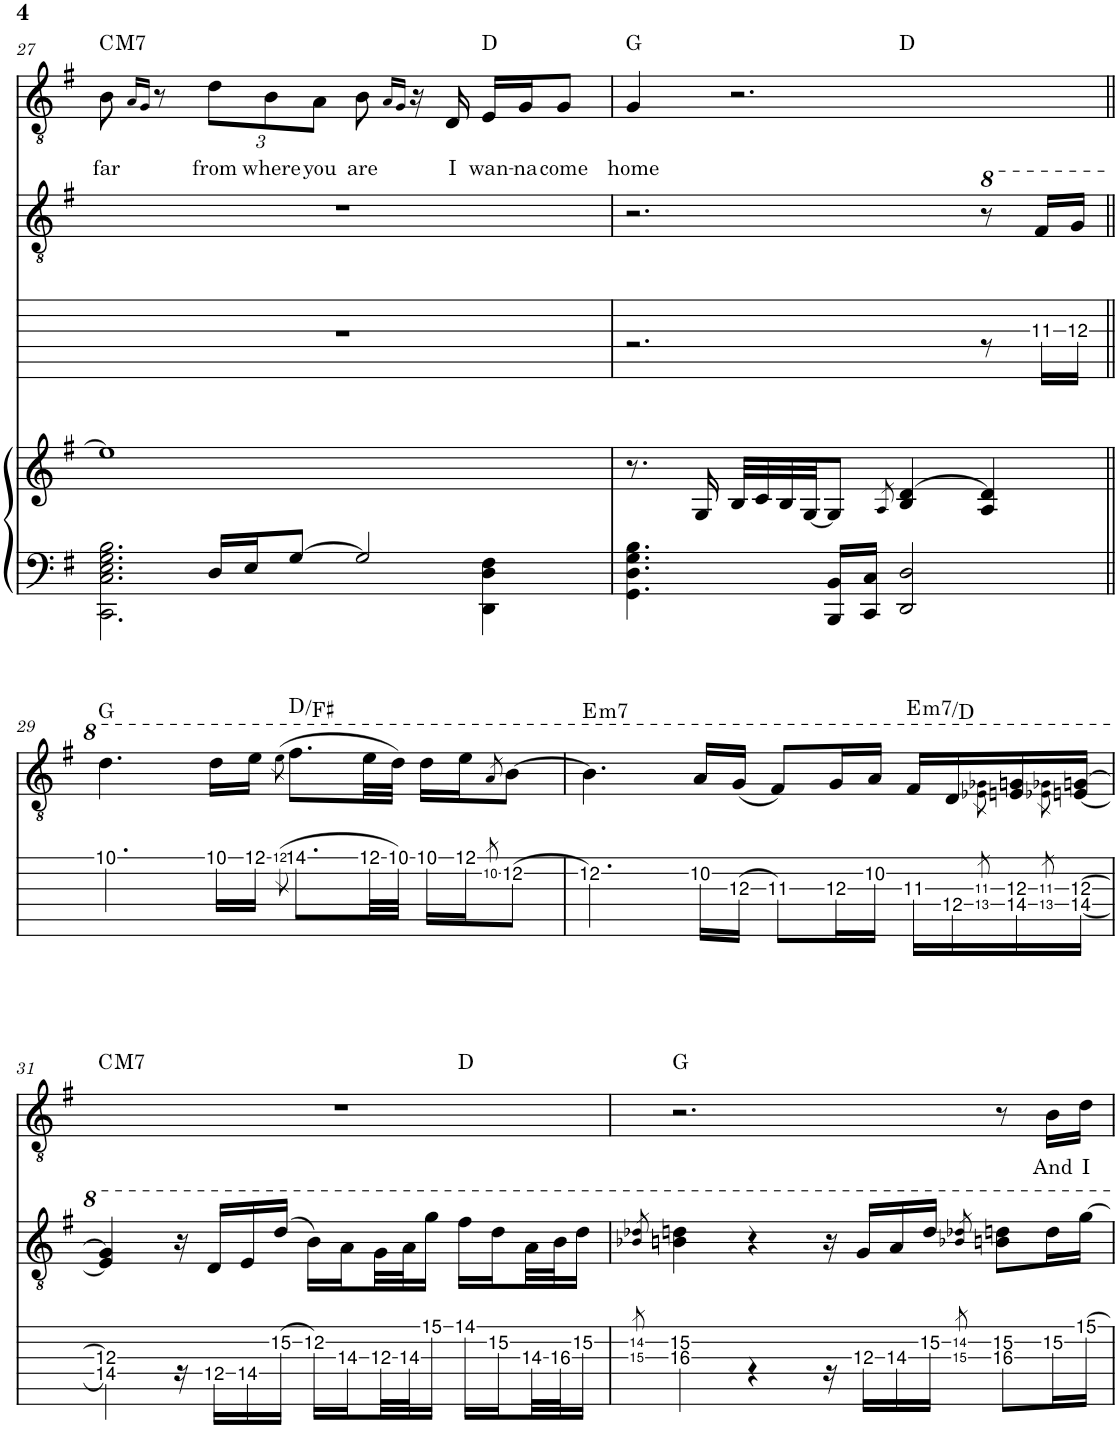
**kern	**kern	**kern	**kern	**harte	**kern	**text	**harte
*part3	*part3	*part2	*part2	*part2	*part1	*part1	*part1
*staff5	*staff4	*staff3	*staff2	*	*staff1	*staff1	*
*I"Piano	*	*I"Chitarra acustica	*	*	*I"Chitarra acustica 2	*	*
*I'Pno	*	*	*	*	*	*	*
!!LO:PB:g=z
*clefF4	*clefG2	*	*clefGv2	*	*clefGv2	*	*
*k[f#]	*k[f#]	*k[f#]	*k[f#]	*	*k[f#]	*	*
*M4/4	*M4/4	*M4/4	*M4/4	*	*M4/4	*	*
=27	=27	=27	=27	=27	=27	=27	=27
*^	*	*	*	*	*	*	*
!	!	!	!	!	!	!	!LO:LY:b	!LO:H:kt=M7
4ryy	2.CC\ 2.C\ 2.E\ 2.G\ 2.B\	1ee]	1r	1r	.	8B\	far	C:maj7
.	.	.	.	.	.	16qA/LL	.	.
.	.	.	.	.	.	16qG/JJ	.	.
.	.	.	.	.	.	8r	.	.
*	*	*	*	*	*	*Xbrackettup	*	*
!	!	!	!	!	!	!	!LO:LY:b	!
16D/LL	.	.	.	.	.	12d\L	from	.
16E/J	.	.	.	.	.	.	.	.
!	!	!	!	!	!	!	!LO:LY:b	!
.	.	.	.	.	.	12B\	where	.
[8G/J	.	.	.	.	.	.	.	.
!	!	!	!	!	!	!	!LO:LY:b	!
.	.	.	.	.	.	12A\J	you	.
!	!	!	!	!	!	!	!LO:LY:b	!
2G/]	.	.	.	.	.	8B\	are	.
.	.	.	.	.	.	16qA/LL	.	.
.	.	.	.	.	.	16qG/JJ	.	.
.	.	.	.	.	.	16r	.	.
!	!	!	!	!	!	!	!LO:LY:b	!
.	.	.	.	.	.	16D/	I	.
!	!	!	!	!	!	!	!LO:LY:b	!
.	4DD\ 4D\ 4F#\	.	.	.	.	16E/LL	wan-	D:maj
!	!	!	!	!	!	!	!LO:LY:b	!
.	.	.	.	.	.	16G/J	-na	.
!	!	!	!	!	!	!	!LO:LY:b	!
.	.	.	.	.	.	8G/J	come	.
*v	*v	*	*	*	*	*	*	*
=28	=28	=28	=28	=28	=28	=28	=28
!	!	!	!	!	!	!LO:LY:b	!
*	*	*	*	*	*^	*	*
4.GG\ 4.D\ 4.G\ 4.B\	8.r	2.r	2.r	.	4G/	2ryy	home	G:maj
.	16G/	.	.	.	.	.	.	.
.	32B/LLL	.	.	.	2.r	.	.	.
.	32c/	.	.	.	.	.	.	.
.	32B/	.	.	.	.	.	.	.
.	[32G/JJ	.	.	.	.	.	.	.
16BBB/ 16BB/LL	8G/J]	.	.	.	.	.	.	.
16CC/ 16C/JJ	.	.	.	.	.	.	.	.
.	8qA/	.	.	.	.	.	.	.
2DD/ 2D/	4B/ [4d/	.	.	.	.	2ryy	.	D:maj
.	4A/ 4d/]	8r	8r	.	.	.	.	.
.	.	16f#\LL	16f#/LL	.	.	.	.	.
.	.	16g\JJ	16g/JJ	.	.	.	.	.
*	*	*	*	*	*v	*v	*	*
!!LO:LB:g=z
=29||	=29||	=29||	=29||	=29||	=29||	=29||	=29||
1r	1r	4.dd\	4.dd\	G:maj	1r	.	.
.	.	16dd\LL	16dd\LL	.	.	.	.
.	.	16ee\JJ	16ee\JJ	.	.	.	.
.	.	8qee\	(8qee\	.	.	.	.
.	.	8.ff#\L	8.ff#\L	D:maj/3	.	.	.
.	.	32ee\LL	32ee\LL	.	.	.	.
.	.	32dd\JJJ	32dd\JJJ)	.	.	.	.
.	.	16dd\LL	16dd\LL	.	.	.	.
.	.	16ee\J	16ee\J	.	.	.	.
.	.	8qa/	8qa/	.	.	.	.
.	.	[8b\J	[8b\J	.	.	.	.
=30	=30	=30	=30	=30	=30	=30	=30
!	!	!	!	!LO:H:kt=m7	!	!	!
1r	1r	4.b\]	4.b\]	E:min7	1r	.	.
.	.	16a\LL	16a/LL	.	.	.	.
.	.	16g\JJ	(16g/JJ	.	.	.	.
.	.	8f#\L	8f#/L)	.	.	.	.
.	.	16g\L	16g/L	.	.	.	.
.	.	16a\JJ	16a/JJ	.	.	.	.
!	!	!	!	!LO:H:kt=m7	!	!	!
.	.	16f#\LL	16f#/LL	E:min7/b7	.	.	.
.	.	16d\	16d/	.	.	.	.
.	.	8qe-/ 8qg-/	8qe-X\ 8qg-X\	.	.	.	.
.	.	16e\ 16g\	16en/ 16gn/	.	.	.	.
.	.	8qe-X/ 8qg-X/	8qe-X\ 8qg-X\	.	.	.	.
.	.	[16en\ [16gn\JJ	[16en/ [16gn/JJ	.	.	.	.
!!LO:LB:g=z
=31	=31	=31	=31	=31	=31	=31	=31
!	!	!	!	!	!	!	!LO:H:kt=M7
*	*	*	*	*	*^	*	*
1r	1r	4e\] 4g\]	4e/] 4g/]	.	1r	2.ryy	.	C:maj7
.	.	16r	16r	.	.	.	.	.
.	.	16d\LL	16d/LL	.	.	.	.	.
.	.	16e\	16e/	.	.	.	.	.
.	.	16dd\JJ	(16dd/JJ	.	.	.	.	.
.	.	16b\LL	16b\LL)	.	.	.	.	.
.	.	16a\	16a\	.	.	.	.	.
.	.	32g\L	32g\L	.	.	.	.	.
.	.	32a\J	32a\J	.	.	.	.	.
.	.	16gg\JJ	16gg\JJ	.	.	.	.	.
.	.	16ff#\LL	16ff#\LL	.	.	4ryy	.	D:maj
.	.	16dd\	16dd\	.	.	.	.	.
.	.	32a\L	32a\L	.	.	.	.	.
.	.	32b\J	32b\J	.	.	.	.	.
.	.	16dd\JJ	16dd\JJ	.	.	.	.	.
*	*	*	*	*	*v	*v	*	*
=32	=32	=32	=32	=32	=32	=32	=32
.	.	8qb-/ 8qdd-/	8qb-X/ 8qdd-X/	.	.	.	.
1r	1r	4b\ 4dd\	4bn\ 4ddn\	.	2.r	.	G:maj
.	.	4r	4r	.	.	.	.
.	.	16r	16r	.	.	.	.
.	.	16g\LL	16g/LL	.	.	.	.
.	.	16a\	16a/	.	.	.	.
.	.	16dd\JJ	16dd/JJ	.	.	.	.
.	.	8qb-/ 8qdd-/	8qb-X/ 8qdd-X/	.	.	.	.
.	.	8b\ 8dd\L	8bn\ 8ddn\L	.	8r	.	.
!	!	!	!	!	!	!LO:LY:b	!
.	.	16dd\L	16dd\L	.	16B\LL	And	.
!	!	!	!	!	!	!LO:LY:b	!
.	.	[16gg\JJ	[16gg\JJ	.	16d\JJ	I	.
=	=	=	=	=	=	=	=
*-	*-	*-	*-	*-	*-	*-	*-
